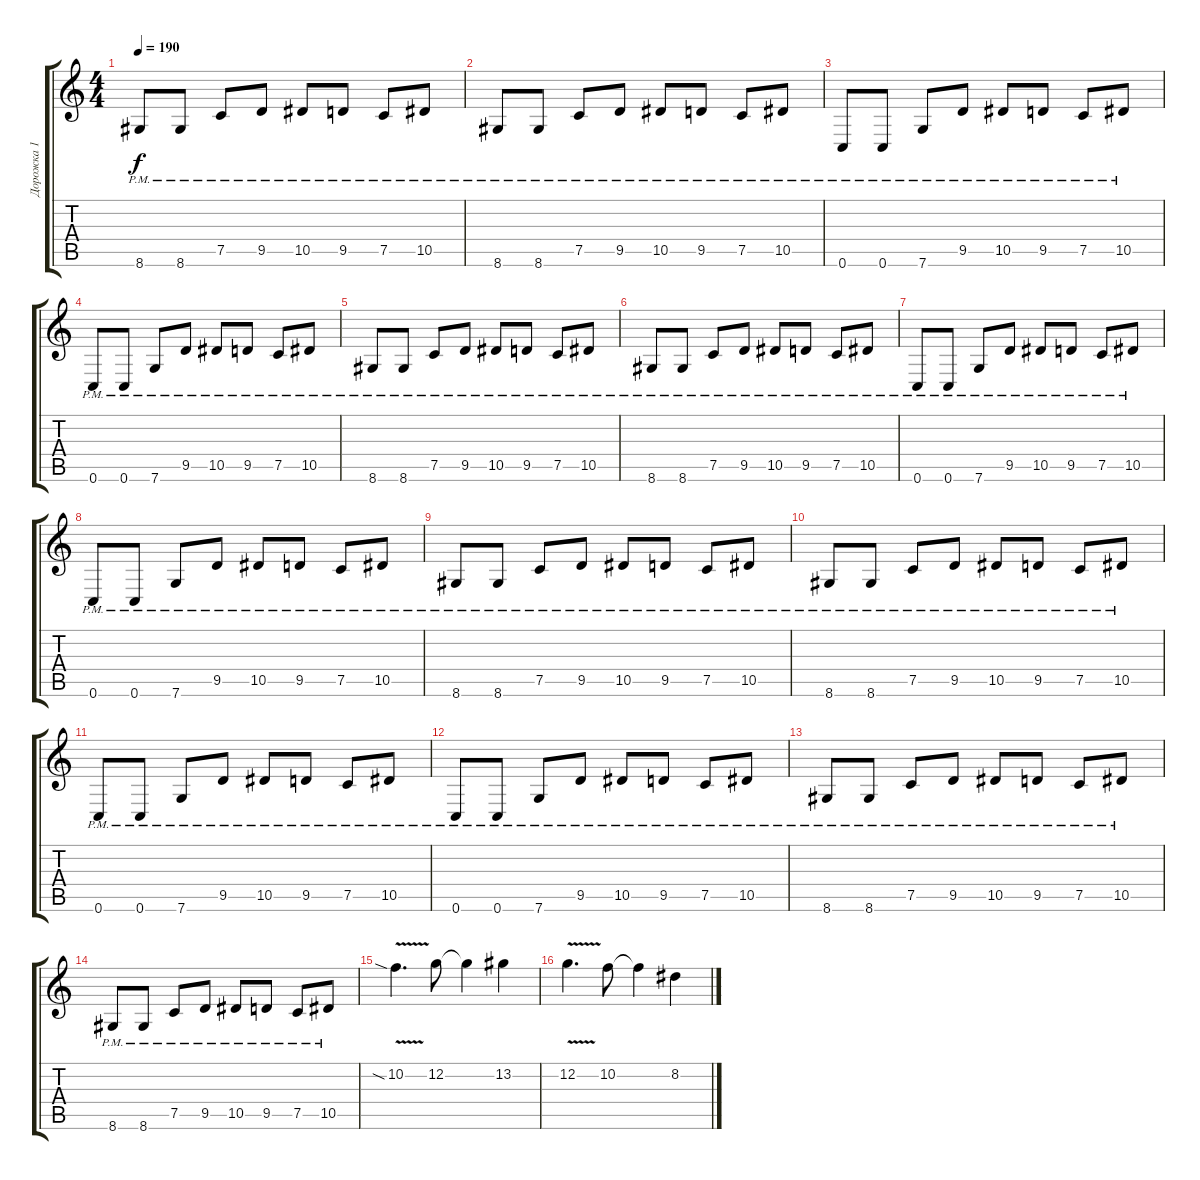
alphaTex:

\track ("Дорожка 1" "Дорожка 1") {instrument overdrivenguitar}
\staff {score tabs}
\tuning (C4 G3 Eb3 Bb2 F2 C2) {hide}
\ts (4 4)
\tempo 190
\clef g2
\ks c
8.6{pm}.8{dy f} 8.6{pm}.8 7.5{pm}.8 9.5{pm}.8 10.5{pm}.8 9.5{pm}.8 7.5{pm}.8 10.5{pm}.8 |
8.6{pm}.8 8.6{pm}.8 7.5{pm}.8 9.5{pm}.8 10.5{pm}.8 9.5{pm}.8 7.5{pm}.8 10.5{pm}.8 |
0.6{pm}.8 0.6{pm}.8 7.6{pm}.8 9.5{pm}.8 10.5{pm}.8 9.5{pm}.8 7.5{pm}.8 10.5{pm}.8 |
0.6{pm}.8 0.6{pm}.8 7.6{pm}.8 9.5{pm}.8 10.5{pm}.8 9.5{pm}.8 7.5{pm}.8 10.5{pm}.8 |
8.6{pm}.8 8.6{pm}.8 7.5{pm}.8 9.5{pm}.8 10.5{pm}.8 9.5{pm}.8 7.5{pm}.8 10.5{pm}.8 |
8.6{pm}.8 8.6{pm}.8 7.5{pm}.8 9.5{pm}.8 10.5{pm}.8 9.5{pm}.8 7.5{pm}.8 10.5{pm}.8 |
0.6{pm}.8 0.6{pm}.8 7.6{pm}.8 9.5{pm}.8 10.5{pm}.8 9.5{pm}.8 7.5{pm}.8 10.5{pm}.8 |
0.6{pm}.8 0.6{pm}.8 7.6{pm}.8 9.5{pm}.8 10.5{pm}.8 9.5{pm}.8 7.5{pm}.8 10.5{pm}.8 |
8.6{pm}.8 8.6{pm}.8 7.5{pm}.8 9.5{pm}.8 10.5{pm}.8 9.5{pm}.8 7.5{pm}.8 10.5{pm}.8 |
8.6{pm}.8 8.6{pm}.8 7.5{pm}.8 9.5{pm}.8 10.5{pm}.8 9.5{pm}.8 7.5{pm}.8 10.5{pm}.8 |
0.6{pm}.8 0.6{pm}.8 7.6{pm}.8 9.5{pm}.8 10.5{pm}.8 9.5{pm}.8 7.5{pm}.8 10.5{pm}.8 |
0.6{pm}.8 0.6{pm}.8 7.6{pm}.8 9.5{pm}.8 10.5{pm}.8 9.5{pm}.8 7.5{pm}.8 10.5{pm}.8 |
8.6{pm}.8 8.6{pm}.8 7.5{pm}.8 9.5{pm}.8 10.5{pm}.8 9.5{pm}.8 7.5{pm}.8 10.5{pm}.8 |
8.6{pm}.8 8.6{pm}.8 7.5{pm}.8 9.5{pm}.8 10.5{pm}.8 9.5{pm}.8 7.5{pm}.8 10.5{pm}.8 |
10.2{v sia}.4{d} 12.2.8 12.2{t}.4 13.2.4 |
12.2{v}.4{d} 10.2.8 10.2{t}.4 8.2.4
